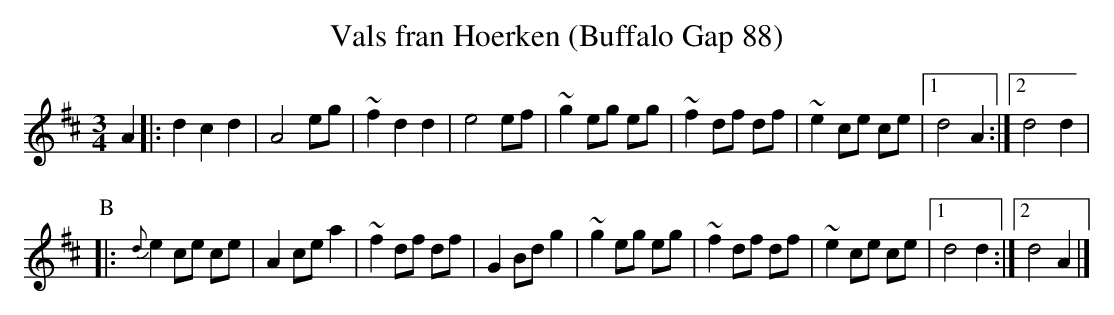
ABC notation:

X:1
T:Vals fran Hoerken (Buffalo Gap 88)
M:3/4
L:1/8
K:D
A2 \
|: d2 c2 d2 \
| A4 eg \
| ~f2 d2 d2 \
| e4 ef \
| ~g2 eg eg \
| ~f2 df df \
| ~e2 ce ce \
|[1 d4 A2 :|[2 d4 d2 |
P:B
|: {d}e2 ce ce \
| A2 ce a2 \
| ~f2 df df \
| G2 Bd g2 \
| ~g2 eg eg \
| ~f2 df df \
| ~e2 ce ce \
|[1 d4 d2 :|[2 d4 A2 |]
